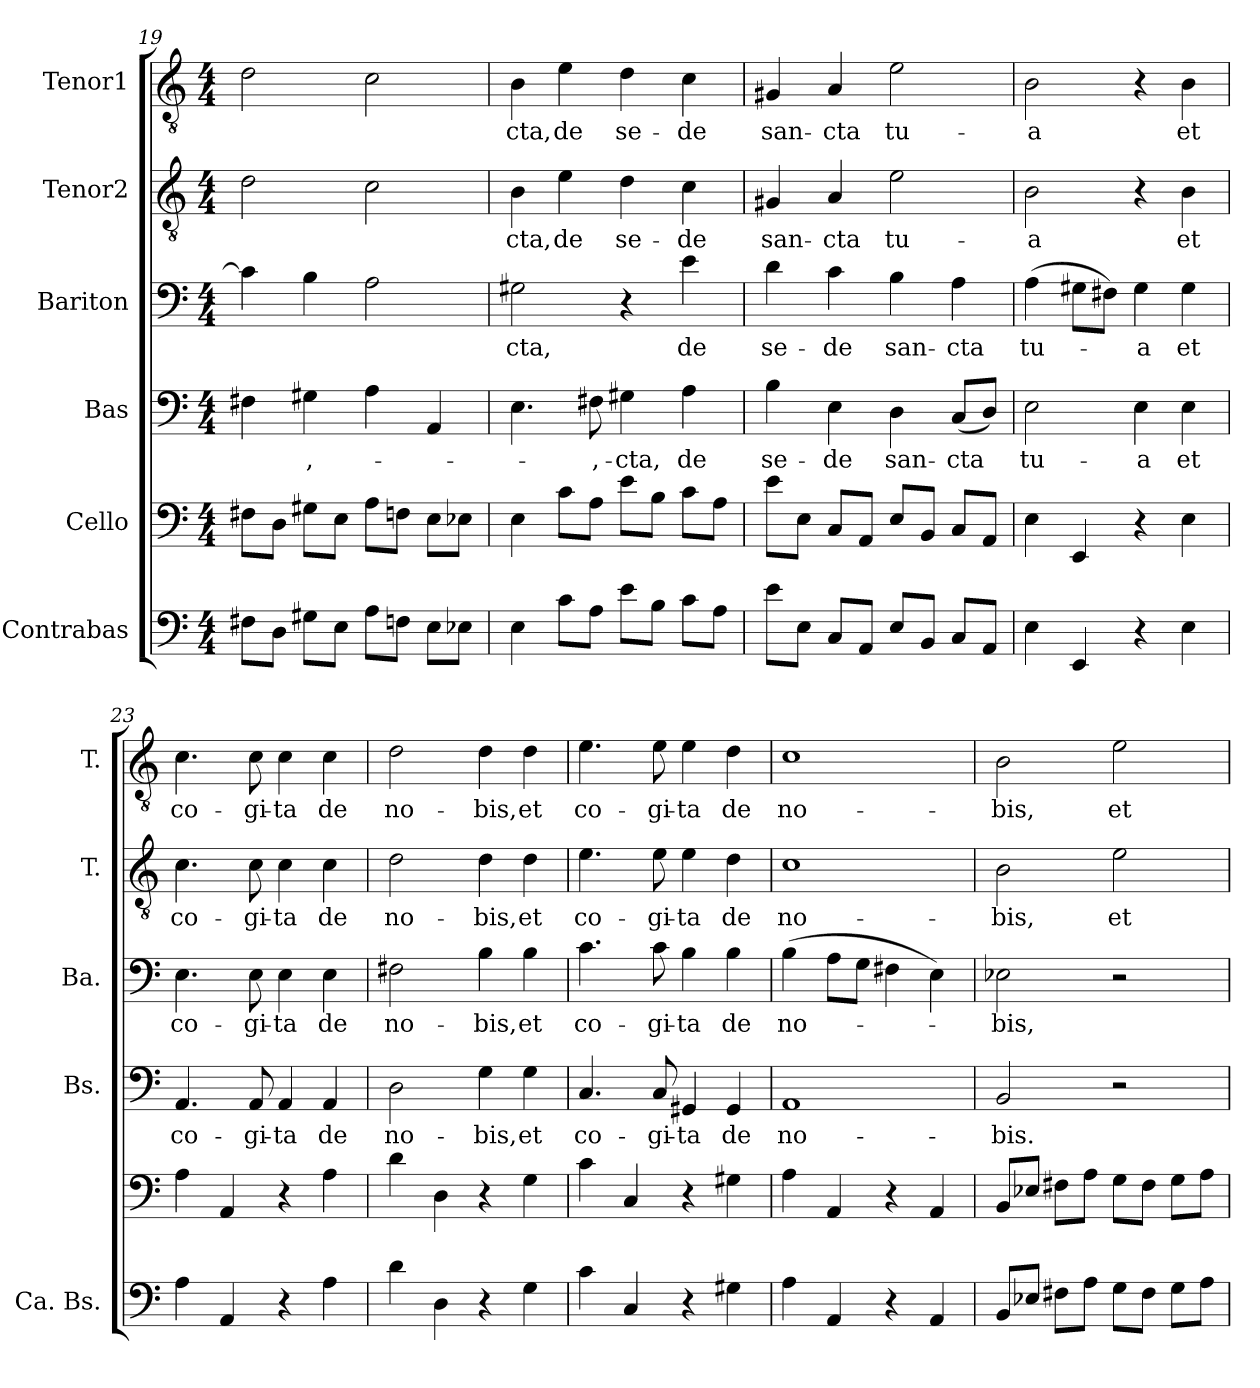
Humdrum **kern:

**kern	**kern	**kern	**text	**kern	**text	**kern	**text	**kern	**text
*part6	*part5	*part4	*part4	*part3	*part3	*part2	*part2	*part1	*part1
*staff6	*staff5	*staff4	*staff4	*staff3	*staff3	*staff2	*staff2	*staff1	*staff1
*I"Contrabas	*I"Cello	*I"Bas	*	*I"Bariton	*	*I"Tenor2	*	*I"Tenor1	*
*I'Ca. Bs.	*	*I'Bs.	*	*I'Ba.	*	*I'T.	*	*I'T.	*
*clefF4	*clefF4	*clefF4	*	*clefF4	*	*clefGv2	*	*clefGv2	*
*ITrd7c12	*	*	*	*	*	*	*	*	*
*k[]	*k[]	*k[]	*	*k[]	*	*k[]	*	*k[]	*
*M4/4	*M4/4	*M4/4	*	*M4/4	*	*M4/4	*	*M4/4	*
=19	=19	=19	=19	=19	=19	=19	=19	=19	=19
8FF#X\L	8F#X\L	4F#X\	.	4c\]	.	2d\	.	2d\	.
8DD\J	8D\J	.	.	.	.	.	.	.	.
!	!	!	!LO:LY:b	!	!	!	!	!	!
8GG#X\L	8G#X\L	4G#X\	,-	4B\	.	.	.	.	.
8EE\J	8E\J	.	.	.	.	.	.	.	.
8AA\L	8A\L	4A\	.	2A\	.	2c\	.	2c\	.
8FFn\J	8Fn\J	.	.	.	.	.	.	.	.
8EE\L	8E\L	4AA/	.	.	.	.	.	.	.
8EE-X\J	8E-X\J	.	.	.	.	.	.	.	.
=20	=20	=20	=20	=20	=20	=20	=20	=20	=20
!	!	!	!	!	!LO:LY:b	!	!LO:LY:b	!	!LO:LY:b
4EE\	4E\	4.E\	.	2G#X\	-cta,	4B\	-cta,	4B\	-cta,
!	!	!	!	!	!	!	!LO:LY:b	!	!LO:LY:b
8C\L	8c\L	.	.	.	.	4e\	de	4e\	de
!	!	!	!LO:LY:b	!	!	!	!	!	!
8AA\J	8A\J	8F#X\	-,-	.	.	.	.	.	.
!	!	!	!LO:LY:b	!	!	!	!LO:LY:b	!	!LO:LY:b
8E\L	8e\L	4G#X\	-cta,	4r	.	4d\	se-	4d\	se-
8BB\J	8B\J	.	.	.	.	.	.	.	.
!	!	!	!LO:LY:b	!	!LO:LY:b	!	!LO:LY:b	!	!LO:LY:b
8C\L	8c\L	4A\	de	4e\	de	4c\	-de	4c\	-de
8AA\J	8A\J	.	.	.	.	.	.	.	.
=21	=21	=21	=21	=21	=21	=21	=21	=21	=21
!	!	!	!LO:LY:b	!	!LO:LY:b	!	!LO:LY:b	!	!LO:LY:b
8E\L	8e\L	4B\	se-	4d\	se-	4G#X/	san-	4G#X/	san-
8EE\J	8E\J	.	.	.	.	.	.	.	.
!	!	!	!LO:LY:b	!	!LO:LY:b	!	!LO:LY:b	!	!LO:LY:b
8CC/L	8C/L	4E\	-de	4c\	-de	4A/	-cta	4A/	-cta
8AAA/J	8AA/J	.	.	.	.	.	.	.	.
!	!	!	!LO:LY:b	!	!LO:LY:b	!	!LO:LY:b	!	!LO:LY:b
8EE/L	8E/L	4D\	san-	4B\	san-	2e\	tu-	2e\	tu-
8BBB/J	8BB/J	.	.	.	.	.	.	.	.
!	!	!	!LO:LY:b	!	!LO:LY:b	!	!	!	!
8CC/L	8C/L	(<8C/L	-cta	4A\	-cta	.	.	.	.
8AAA/J	8AA/J	8D/J)	.	.	.	.	.	.	.
=22	=22	=22	=22	=22	=22	=22	=22	=22	=22
!	!	!	!LO:LY:b	!	!LO:LY:b	!	!LO:LY:b	!	!LO:LY:b
4EE\	4E\	2E\	tu-	(>4A\	tu-	2B\	-a	2B\	-a
4EEE/	4EE/	.	.	8G#X\L	.	.	.	.	.
.	.	.	.	8F#X\J)	.	.	.	.	.
!	!	!	!LO:LY:b	!	!LO:LY:b	!	!	!	!
4r	4r	4E\	-a	4G#\	-a	4r	.	4r	.
*	*	*	*	*	*	*	*	*MM108	*
!	!	!	!LO:LY:b	!	!LO:LY:b	!	!LO:LY:b	!	!LO:LY:b
4EE\	4E\	4E\	et	4G#\	et	4B\	et	4B\	et
!!LO:LB:g=z
=23	=23	=23	=23	=23	=23	=23	=23	=23	=23
!	!	!	!LO:LY:b	!	!LO:LY:b	!	!LO:LY:b	!	!LO:LY:b
4AA\	4A\	4.AA/	co-	4.E\	co-	4.c\	co-	4.c\	co-
4AAA/	4AA/	.	.	.	.	.	.	.	.
!	!	!	!LO:LY:b	!	!LO:LY:b	!	!LO:LY:b	!	!LO:LY:b
.	.	8AA/	-gi-	8E\	-gi-	8c\	-gi-	8c\	-gi-
!	!	!	!LO:LY:b	!	!LO:LY:b	!	!LO:LY:b	!	!LO:LY:b
4r	4r	4AA/	-ta	4E\	-ta	4c\	-ta	4c\	-ta
!	!	!	!LO:LY:b	!	!LO:LY:b	!	!LO:LY:b	!	!LO:LY:b
4AA\	4A\	4AA/	de	4E\	de	4c\	de	4c\	de
=24	=24	=24	=24	=24	=24	=24	=24	=24	=24
!	!	!	!LO:LY:b	!	!LO:LY:b	!	!LO:LY:b	!	!LO:LY:b
4D\	4d\	2D\	no-	2F#X\	no-	2d\	no-	2d\	no-
4DD\	4D\	.	.	.	.	.	.	.	.
!	!	!	!LO:LY:b	!	!LO:LY:b	!	!LO:LY:b	!	!LO:LY:b
4r	4r	4G\	-bis,	4B\	-bis,	4d\	-bis,	4d\	-bis,
!	!	!	!LO:LY:b	!	!LO:LY:b	!	!LO:LY:b	!	!LO:LY:b
4GG\	4G\	4G\	et	4B\	et	4d\	et	4d\	et
=25	=25	=25	=25	=25	=25	=25	=25	=25	=25
!	!	!	!LO:LY:b	!	!LO:LY:b	!	!LO:LY:b	!	!LO:LY:b
4C\	4c\	4.C/	co-	4.c\	co-	4.e\	co-	4.e\	co-
4CC/	4C/	.	.	.	.	.	.	.	.
!	!	!	!LO:LY:b	!	!LO:LY:b	!	!LO:LY:b	!	!LO:LY:b
.	.	8C/	-gi-	8c\	-gi-	8e\	-gi-	8e\	-gi-
!	!	!	!LO:LY:b	!	!LO:LY:b	!	!LO:LY:b	!	!LO:LY:b
4r	4r	4GG#X/	-ta	4B\	-ta	4e\	-ta	4e\	-ta
!	!	!	!LO:LY:b	!	!LO:LY:b	!	!LO:LY:b	!	!LO:LY:b
4GG#X\	4G#X\	4GG#/	de	4B\	de	4d\	de	4d\	de
=26	=26	=26	=26	=26	=26	=26	=26	=26	=26
!	!	!	!LO:LY:b	!	!LO:LY:b	!	!LO:LY:b	!	!LO:LY:b
4AA\	4A\	1AA	no-	(>4B\	no-	1c	no-	1c	no-
4AAA/	4AA/	.	.	8A\L	.	.	.	.	.
.	.	.	.	8G\J	.	.	.	.	.
4r	4r	.	.	4F#X\	.	.	.	.	.
4AAA/	4AA/	.	.	4E\)	.	.	.	.	.
=27	=27	=27	=27	=27	=27	=27	=27	=27	=27
*	*	*	*	*	*	*	*	*MM110	*
!	!	!	!LO:LY:b	!	!LO:LY:b	!	!LO:LY:b	!	!LO:LY:b
8BBB/L	8BB/L	2BB/	-bis.	2E-X\	-bis,	2B\	-bis,	2B\	-bis,
8EE-X/J	8E-X/J	.	.	.	.	.	.	.	.
8FF#X\L	8F#X\L	.	.	.	.	.	.	.	.
8AA\J	8A\J	.	.	.	.	.	.	.	.
!	!	!	!	!	!	!	!LO:LY:b	!	!LO:LY:b
8GG\L	8G\L	2r	.	2r	.	2e\	et	2e\	et
8FF#\J	8F#\J	.	.	.	.	.	.	.	.
8GG\L	8G\L	.	.	.	.	.	.	.	.
8AA\J	8A\J	.	.	.	.	.	.	.	.
=	=	=	=	=	=	=	=	=	=
*-	*-	*-	*-	*-	*-	*-	*-	*-	*-
